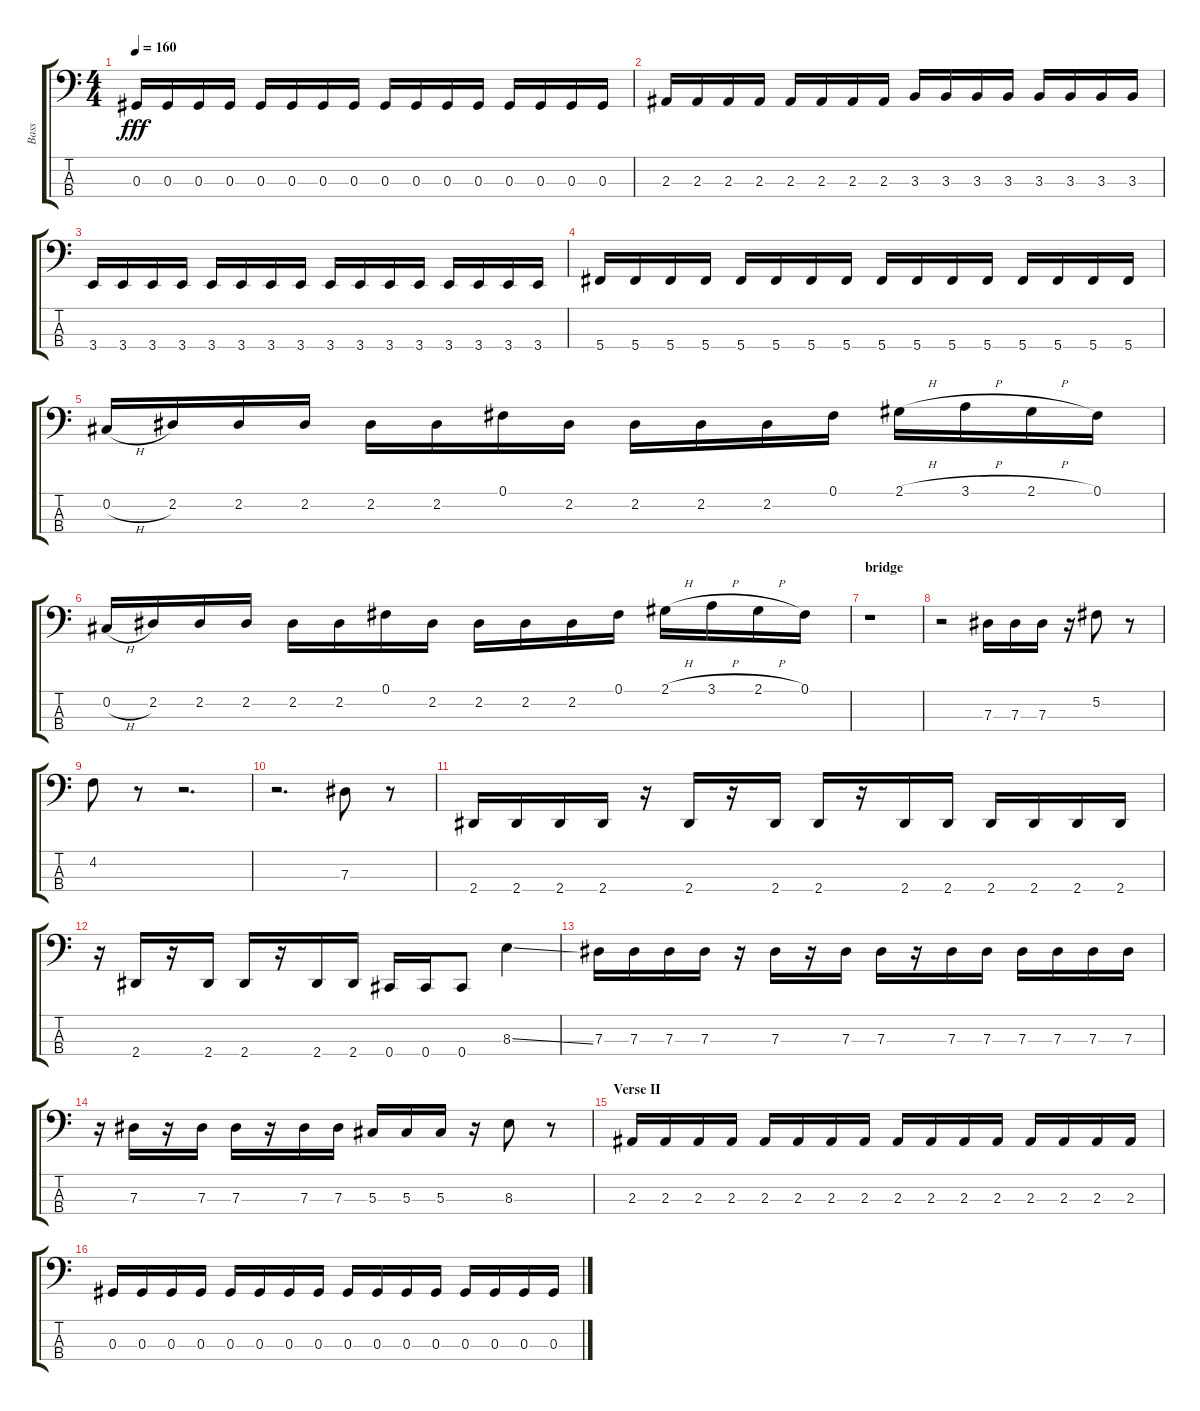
\track ("Bass" "Bass") {instrument electricbasspick}
\staff {score tabs}
\tuning (Gb2 Db2 Ab1 Db1) {hide}
\ts (4 4)
\tempo 160
\clef f4
\ks c
0.3.16{dy fff} 0.3.16 0.3.16 0.3.16 0.3.16 0.3.16 0.3.16 0.3.16 0.3.16 0.3.16 0.3.16 0.3.16 0.3.16 0.3.16 0.3.16 0.3.16 |
2.3.16 2.3.16 2.3.16 2.3.16 2.3.16 2.3.16 2.3.16 2.3.16 3.3.16 3.3.16 3.3.16 3.3.16 3.3.16 3.3.16 3.3.16 3.3.16 |
3.4.16 3.4.16 3.4.16 3.4.16 3.4.16 3.4.16 3.4.16 3.4.16 3.4.16 3.4.16 3.4.16 3.4.16 3.4.16 3.4.16 3.4.16 3.4.16 |
5.4.16 5.4.16 5.4.16 5.4.16 5.4.16 5.4.16 5.4.16 5.4.16 5.4.16 5.4.16 5.4.16 5.4.16 5.4.16 5.4.16 5.4.16 5.4.16 |
0.2{h}.16 2.2.16 2.2.16 2.2.16 2.2.16 2.2.16 0.1.16 2.2.16 2.2.16 2.2.16 2.2.16 0.1.16 2.1{h}.16 3.1{h}.16 2.1{h}.16 0.1.16 |
0.2{h}.16 2.2.16 2.2.16 2.2.16 2.2.16 2.2.16 0.1.16 2.2.16 2.2.16 2.2.16 2.2.16 0.1.16 2.1{h}.16 3.1{h}.16 2.1{h}.16 0.1.16 |
\section ("" "bridge")
r.1 |
r.2 7.3.16 7.3.16 7.3.16 r.16 5.2.8 r.8 |
4.2.8 r.8 r.2{d} |
r.2{d} 7.3.8 r.8 |
2.4.16 2.4.16 2.4.16 2.4.16 r.16 2.4.16 r.16 2.4.16 2.4.16 r.16 2.4.16 2.4.16 2.4.16 2.4.16 2.4.16 2.4.16 |
r.16 2.4.16 r.16 2.4.16 2.4.16 r.16 2.4.16 2.4.16 0.4.16 0.4.16 0.4.8 8.3{ss}.4 |
7.3.16 7.3.16 7.3.16 7.3.16 r.16 7.3.16 r.16 7.3.16 7.3.16 r.16 7.3.16 7.3.16 7.3.16 7.3.16 7.3.16 7.3.16 |
r.16 7.3.16 r.16 7.3.16 7.3.16 r.16 7.3.16 7.3.16 5.3.16 5.3.16 5.3.16 r.16 8.3.8 r.8 |
\section ("" "Verse II")
2.3.16 2.3.16 2.3.16 2.3.16 2.3.16 2.3.16 2.3.16 2.3.16 2.3.16 2.3.16 2.3.16 2.3.16 2.3.16 2.3.16 2.3.16 2.3.16 |
0.3.16 0.3.16 0.3.16 0.3.16 0.3.16 0.3.16 0.3.16 0.3.16 0.3.16 0.3.16 0.3.16 0.3.16 0.3.16 0.3.16 0.3.16 0.3.16
